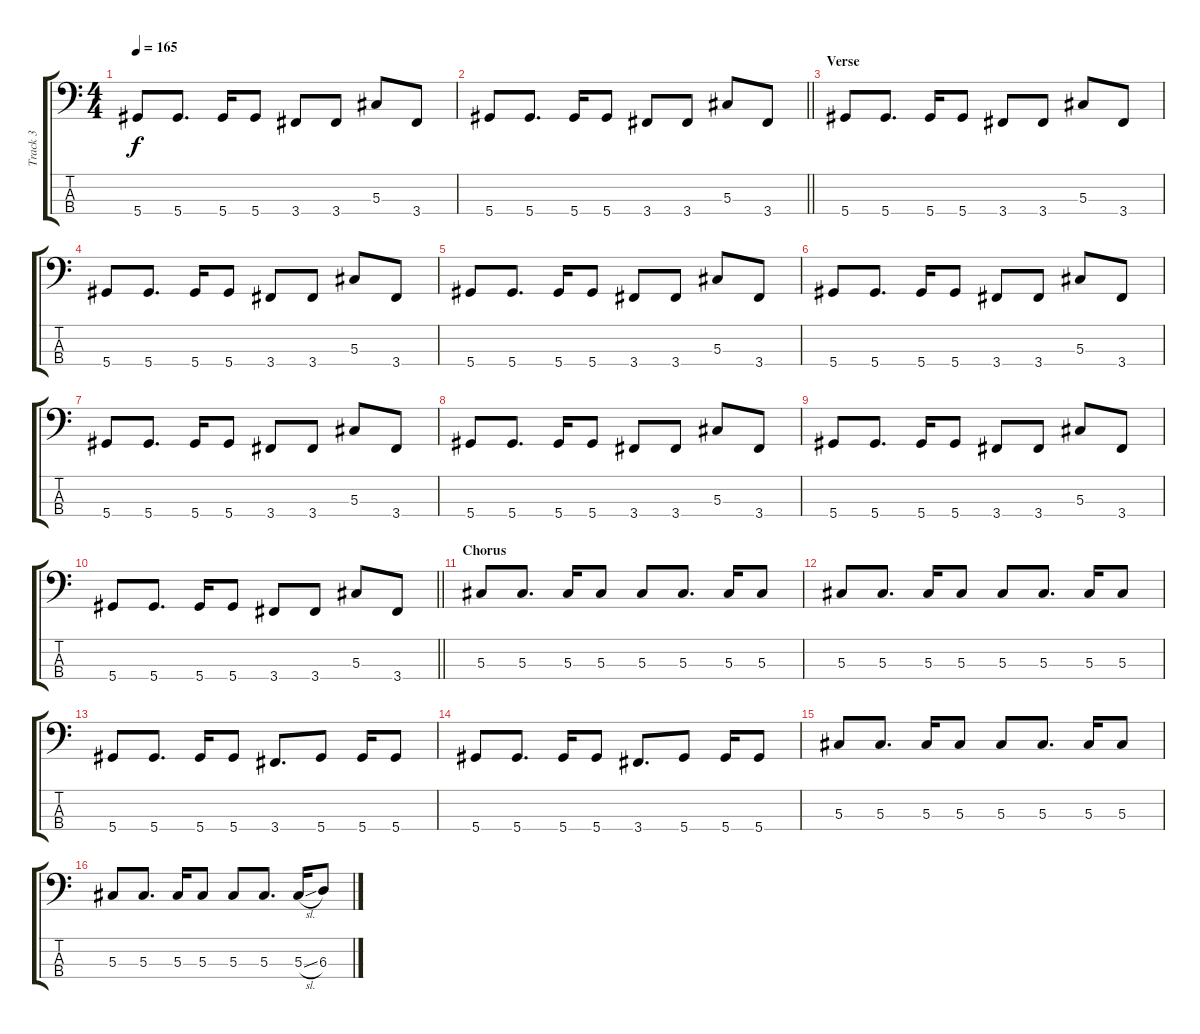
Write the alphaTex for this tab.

\track ("Track 3" "Track 3") {instrument electricbassfinger}
\staff {score tabs}
\tuning (Gb2 Db2 Ab1 Eb1) {hide}
\ts (4 4)
\tempo 165
\clef f4
\ks c
5.4.8{dy f} 5.4.8{d} 5.4.16 5.4.8 3.4.8 3.4.8 5.3.8 3.4.8 |
\barLineRight lightlight
5.4.8 5.4.8{d} 5.4.16 5.4.8 3.4.8 3.4.8 5.3.8 3.4.8 |
\section ("" "Verse")
5.4.8 5.4.8{d} 5.4.16 5.4.8 3.4.8 3.4.8 5.3.8 3.4.8 |
5.4.8 5.4.8{d} 5.4.16 5.4.8 3.4.8 3.4.8 5.3.8 3.4.8 |
5.4.8 5.4.8{d} 5.4.16 5.4.8 3.4.8 3.4.8 5.3.8 3.4.8 |
5.4.8 5.4.8{d} 5.4.16 5.4.8 3.4.8 3.4.8 5.3.8 3.4.8 |
5.4.8 5.4.8{d} 5.4.16 5.4.8 3.4.8 3.4.8 5.3.8 3.4.8 |
5.4.8 5.4.8{d} 5.4.16 5.4.8 3.4.8 3.4.8 5.3.8 3.4.8 |
5.4.8 5.4.8{d} 5.4.16 5.4.8 3.4.8 3.4.8 5.3.8 3.4.8 |
\barLineRight lightlight
5.4.8 5.4.8{d} 5.4.16 5.4.8 3.4.8 3.4.8 5.3.8 3.4.8 |
\section ("" "Chorus")
5.3.8 5.3.8{d} 5.3.16 5.3.8 5.3.8 5.3.8{d} 5.3.16 5.3.8 |
5.3.8 5.3.8{d} 5.3.16 5.3.8 5.3.8 5.3.8{d} 5.3.16 5.3.8 |
5.4.8 5.4.8{d} 5.4.16 5.4.8 3.4.8{d} 5.4.8 5.4.16 5.4.8 |
5.4.8 5.4.8{d} 5.4.16 5.4.8 3.4.8{d} 5.4.8 5.4.16 5.4.8 |
5.3.8 5.3.8{d} 5.3.16 5.3.8 5.3.8 5.3.8{d} 5.3.16 5.3.8 |
5.3.8 5.3.8{d} 5.3.16 5.3.8 5.3.8 5.3.8{d} 5.3{sl}.16 6.3.8
